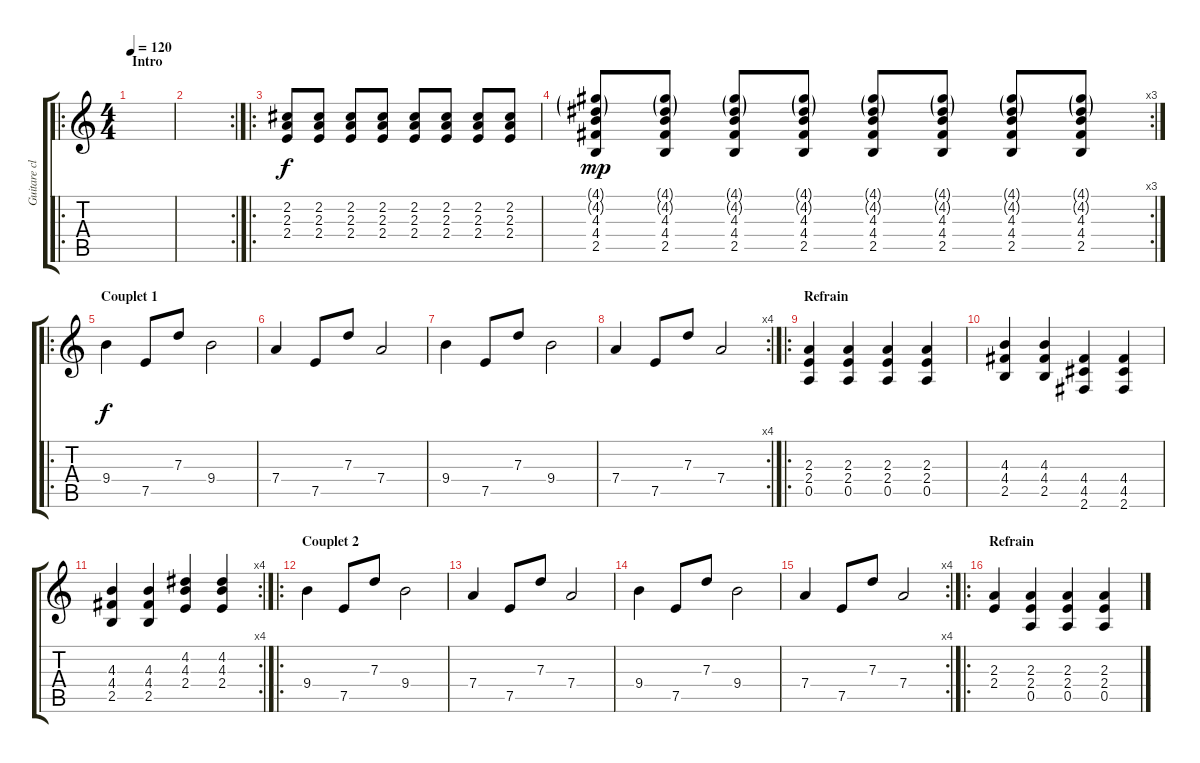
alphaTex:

\track ("Guitare claire 2" "Guitare cl") {instrument acousticguitarsteel}
\staff {score tabs}
\tuning (E4 B3 G3 D3 A2 E2) {hide}
\ro
\ts (4 4)
\section ("" "Intro")
\tempo 120
\clef g2
\ks c
|
\rc 2
|
\ro
(2.2 2.3 2.4).8 (2.2 2.3 2.4).8 (2.2 2.3 2.4).8 (2.2 2.3 2.4).8 (2.2 2.3 2.4).8 (2.2 2.3 2.4).8 (2.2 2.3 2.4).8 (2.2 2.3 2.4).8 |
\rc 3
(4.1{g} 4.2{g} 4.3 4.4 2.5).8{dy mp} (4.1{g} 4.2{g} 4.3 4.4 2.5).8 (4.1{g} 4.2{g} 4.3 4.4 2.5).8 (4.1{g} 4.2{g} 4.3 4.4 2.5).8 (4.1{g} 4.2{g} 4.3 4.4 2.5).8 (4.1{g} 4.2{g} 4.3 4.4 2.5).8 (4.1{g} 4.2{g} 4.3 4.4 2.5).8 (4.1{g} 4.2{g} 4.3 4.4 2.5).8 |
\ro
\section ("" "Couplet 1")
9.4.4{dy f} 7.5.8 7.3.8 9.4.2 |
7.4.4 7.5.8 7.3.8 7.4.2 |
9.4.4 7.5.8 7.3.8 9.4.2 |
\rc 4
7.4.4 7.5.8 7.3.8 7.4.2 |
\ro
\section ("" "Refrain")
(2.3 2.4 0.5).4 (2.3 2.4 0.5).4 (2.3 2.4 0.5).4 (2.3 2.4 0.5).4 |
(4.3 4.4 2.5).4 (4.3 4.4 2.5).4 (4.4 4.5 2.6).4 (4.4 4.5 2.6).4 |
\rc 4
(4.3 4.4 2.5).4 (4.3 4.4 2.5).4 (4.2 4.3 2.4).4 (4.2 4.3 2.4).4 |
\ro
\section ("" "Couplet 2")
9.4.4 7.5.8 7.3.8 9.4.2 |
7.4.4 7.5.8 7.3.8 7.4.2 |
9.4.4 7.5.8 7.3.8 9.4.2 |
\rc 4
7.4.4 7.5.8 7.3.8 7.4.2 |
\ro
\section ("" "Refrain")
(2.3 2.4).4 (2.3 2.4 0.5).4 (2.3 2.4 0.5).4 (2.3 2.4 0.5).4
